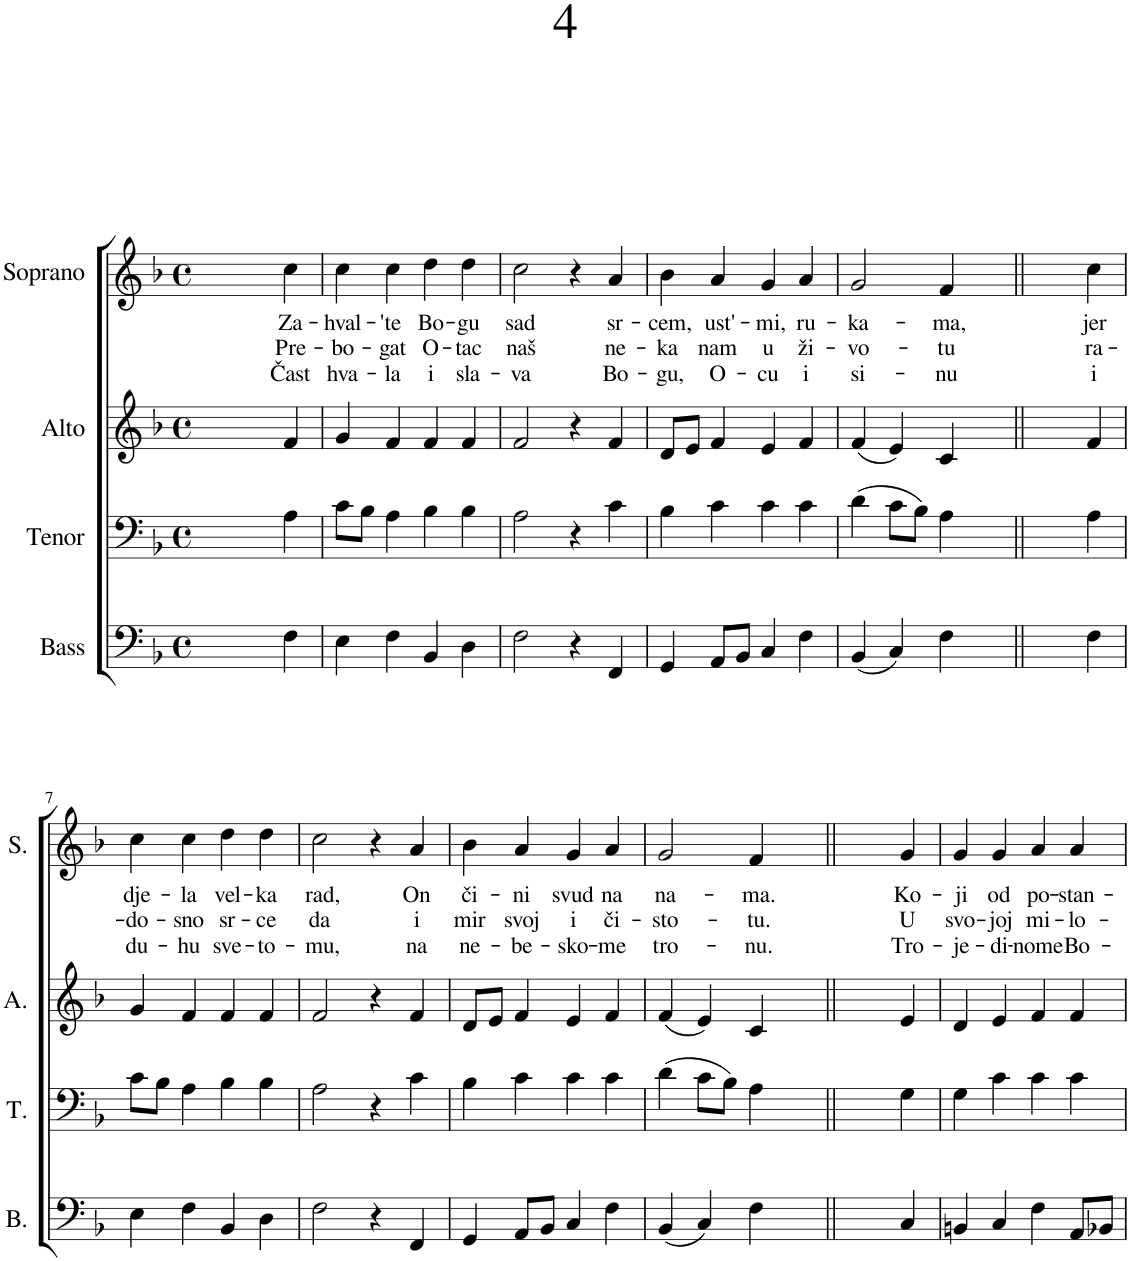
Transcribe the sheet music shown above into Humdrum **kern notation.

**kern	**kern	**kern	**kern	**text	**text	**text
*part4	*part3	*part2	*part1	*part1	*part1	*part1
*staff4	*staff3	*staff2	*staff1	*staff1	*staff1	*staff1
*I"Bass	*I"Tenor	*I"Alto	*I"Soprano	*	*	*
*I'B.	*I'T.	*I'A.	*I'S.	*	*	*
*clefF4	*clefF4	*clefG2	*clefG2	*	*	*
*k[b-]	*k[b-]	*k[b-]	*k[b-]	*	*	*
*M4/4	*M4/4	*M4/4	*M4/4	*	*	*
*met(c)	*met(c)	*met(c)	*met(c)	*	*	*
=1	=1	=1	=1	=1	=1	=1
2.ryy	2.ryy	2.ryy	2.ryy	.	.	.
!	!	!	!	!LO:LY:b	!LO:LY:b	!LO:LY:b
4F\	4A\	4f/	4cc\	Za-	Pre-	Čast
=2	=2	=2	=2	=2	=2	=2
!	!	!	!	!LO:LY:b	!LO:LY:b	!LO:LY:b
4E\	8c\L	4g/	4cc\	-hval-	-bo-	hva-
.	8B-\J	.	.	.	.	.
!	!	!	!	!LO:LY:b	!LO:LY:b	!LO:LY:b
4F\	4A\	4f/	4cc\	-'te	-gat	-la
!	!	!	!	!LO:LY:b	!LO:LY:b	!LO:LY:b
4BB-/	4B-\	4f/	4dd\	Bo-	O-	i
!	!	!	!	!LO:LY:b	!LO:LY:b	!LO:LY:b
4D\	4B-\	4f/	4dd\	-gu	-tac	sla-
=3	=3	=3	=3	=3	=3	=3
!	!	!	!	!LO:LY:b	!LO:LY:b	!LO:LY:b
2F\	2A\	2f/	2cc\	sad	naš	-va
4r	4r	4r	4r	.	.	.
!	!	!	!	!LO:LY:b	!LO:LY:b	!LO:LY:b
4FF/	4c\	4f/	4a/	sr-	ne-	Bo-
=4	=4	=4	=4	=4	=4	=4
!	!	!	!	!LO:LY:b	!LO:LY:b	!LO:LY:b
4GG/	4B-\	8d/L	4b-\	-cem,	-ka	-gu,
.	.	8e/J	.	.	.	.
!	!	!	!	!LO:LY:b	!LO:LY:b	!LO:LY:b
8AA/L	4c\	4f/	4a/	ust'-	nam	O-
8BB-/J	.	.	.	.	.	.
!	!	!	!	!LO:LY:b	!LO:LY:b	!LO:LY:b
4C/	4c\	4e/	4g/	-mi,	u	-cu
!	!	!	!	!LO:LY:b	!LO:LY:b	!LO:LY:b
4F\	4c\	4f/	4a/	ru-	ži-	i
=5	=5	=5	=5	=5	=5	=5
!	!	!	!	!LO:LY:b	!LO:LY:b	!LO:LY:b
(4BB-/	(4d\	(4f/	2g/	-ka-	-vo-	si-
4C/)	8c\L	4e/)	.	.	.	.
.	8B-\J)	.	.	.	.	.
!	!	!	!	!LO:LY:b	!LO:LY:b	!LO:LY:b
4F\	4A\	4c/	4f/	-ma,	-tu	-nu
4ryy	4ryy	4ryy	4ryy	.	.	.
=6||	=6||	=6||	=6||	=6||	=6||	=6||
2.ryy	2.ryy	2.ryy	2.ryy	.	.	.
!	!	!	!	!LO:LY:b	!LO:LY:b	!LO:LY:b
4F\	4A\	4f/	4cc\	jer	ra-	i
!!LO:LB:g=z
=7	=7	=7	=7	=7	=7	=7
!	!	!	!	!LO:LY:b	!LO:LY:b	!LO:LY:b
4E\	8c\L	4g/	4cc\	dje-	-do-	du-
.	8B-\J	.	.	.	.	.
!	!	!	!	!LO:LY:b	!LO:LY:b	!LO:LY:b
4F\	4A\	4f/	4cc\	-la	-sno	-hu
!	!	!	!	!LO:LY:b	!LO:LY:b	!LO:LY:b
4BB-/	4B-\	4f/	4dd\	vel-	sr-	sve-
!	!	!	!	!LO:LY:b	!LO:LY:b	!LO:LY:b
4D\	4B-\	4f/	4dd\	-ka	-ce	-to-
=8	=8	=8	=8	=8	=8	=8
!	!	!	!	!LO:LY:b	!LO:LY:b	!LO:LY:b
2F\	2A\	2f/	2cc\	rad,	da	-mu,
4r	4r	4r	4r	.	.	.
!	!	!	!	!LO:LY:b	!LO:LY:b	!LO:LY:b
4FF/	4c\	4f/	4a/	On	i	na
=9	=9	=9	=9	=9	=9	=9
!	!	!	!	!LO:LY:b	!LO:LY:b	!LO:LY:b
4GG/	4B-\	8d/L	4b-\	či-	mir	ne-
.	.	8e/J	.	.	.	.
!	!	!	!	!LO:LY:b	!LO:LY:b	!LO:LY:b
8AA/L	4c\	4f/	4a/	-ni	svoj	-be-
8BB-/J	.	.	.	.	.	.
!	!	!	!	!LO:LY:b	!LO:LY:b	!LO:LY:b
4C/	4c\	4e/	4g/	svud	i	-sko-
!	!	!	!	!LO:LY:b	!LO:LY:b	!LO:LY:b
4F\	4c\	4f/	4a/	na	či-	-me
=10	=10	=10	=10	=10	=10	=10
!	!	!	!	!LO:LY:b	!LO:LY:b	!LO:LY:b
(4BB-/	(4d\	(4f/	2g/	na-	-sto-	tro-
4C/)	8c\L	4e/)	.	.	.	.
.	8B-\J)	.	.	.	.	.
!	!	!	!	!LO:LY:b	!LO:LY:b	!LO:LY:b
4F\	4A\	4c/	4f/	-ma.	-tu.	-nu.
4ryy	4ryy	4ryy	4ryy	.	.	.
=11||	=11||	=11||	=11||	=11||	=11||	=11||
2.ryy	2.ryy	2.ryy	2.ryy	.	.	.
!	!	!	!	!LO:LY:b	!LO:LY:b	!LO:LY:b
4C/	4G\	4e/	4g/	Ko-	U	Tro-
=12	=12	=12	=12	=12	=12	=12
!	!	!	!	!LO:LY:b	!LO:LY:b	!LO:LY:b
4BBn/	4G\	4d/	4g/	-ji	svo-	-je-
!	!	!	!	!LO:LY:b	!LO:LY:b	!LO:LY:b
4C/	4c\	4e/	4g/	od	-joj	-di-
!	!	!	!	!LO:LY:b	!LO:LY:b	!LO:LY:b
4F\	4c\	4f/	4a/	po-	mi-	-nome
!	!	!	!	!LO:LY:b	!LO:LY:b	!LO:LY:b
8AA/L	4c\	4f/	4a/	-stan-	-lo-	Bo-
8BB-X/J	.	.	.	.	.	.
=	=	=	=	=	=	=
*-	*-	*-	*-	*-	*-	*-
